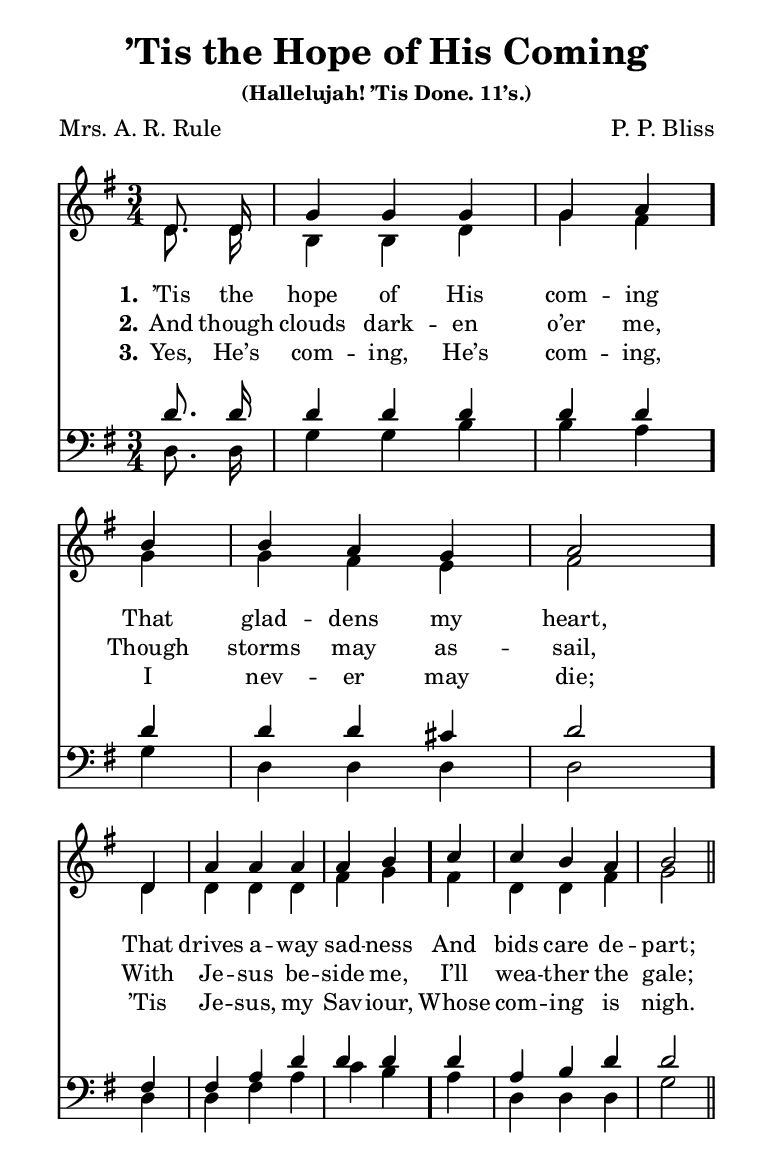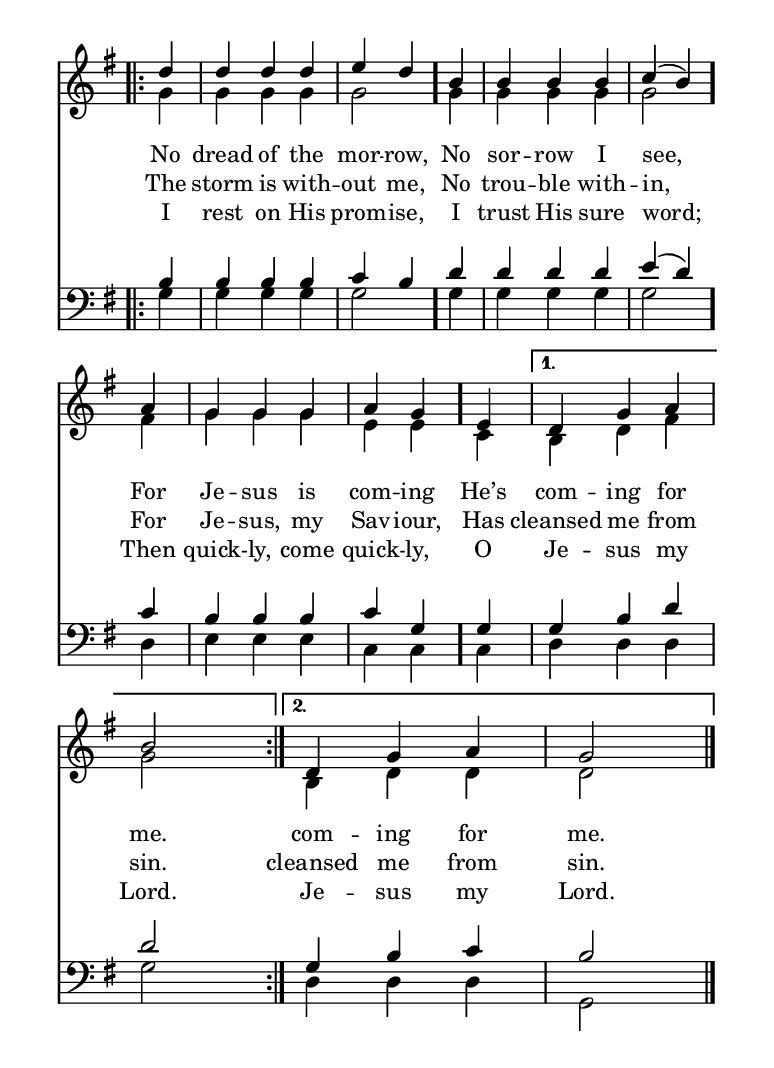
\include "common/global.ily"
\paper {
  \include "common/paper.ily"
  %ragged-bottom = ##t
  %ragged-last-bottom = ##t
  %systems-per-page = ##f
  %page-count = ##f
  indent = #0
}

\header{
  title = "’Tis the Hope of His Coming"
  subsubtitle = "(Hallelujah! ’Tis Done. 11’s.)"
  %meter = ""
  poet = "Mrs. A. R. Rule"
  composer = "P. P. Bliss"
  %copyright = ""
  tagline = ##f
}

% for fermata in MIDI
ta = { \tempo 4=80 }
tb = { \tempo 4=40 }

global = {
  \include "common/overrides.ily"
  \override Staff.TimeSignature.style = #'()
  \time 3/4
  \override Score.MetronomeMark.transparent = ##t % hide all fermata changes too
  \ta
  \key g \major
  \partial 4
  \autoBeamOff
}

notesSoprano = {
\global
\relative c' {

d8. d16 | g4 g g | g a b | b a g | a2
d,4 | a' a a | a b c | c b a | b2
\repeat volta 2 { d4 | d d d | e d b | b b b | c( b) a
                  g g g | a g e }
\alternative {
  { d4 g a | \set Timing.measureLength = #(ly:make-moment 2/4) b2 }
  { \set Timing.measureLength = #(ly:make-moment 3/4) d,4 g a | g2 }
}


  \bar "|."

}
}

notesAlto = {
\global
\relative e' {

d8. d16 | b4 b d | g fis g | g fis e | fis2
d4 | d d d | fis g fis | d d fis | g2
\repeat volta 2 { g4 | g g g | g2 g4 | g g g | g2 fis4 |
                  g g g | e e c }
\alternative {
  { b4 d fis | g2 }
  { b,4 d d | d2 }
}


}
}

notesTenor = {
\global
\relative a {

d8. d16 | d4 d d | d d d | d d cis | d2
fis,4 | fis a d | d d d | a b d | d2
\repeat volta 2 { b4 | b b b | c b d | d d d | e( d) c
                  b b b | c g g }
\alternative {
  { g4 b d | d2 }
  { g,4 b c | b2 }
}

}
}

notesBass = {
\global
\relative f {

d8. d16 | g4 g b | b a g | d d d | d2
d4 | d fis a | c b a | d, d d | g2
\repeat volta 2 { g4 | g g g | g2 g4 | g g g | g2 d4
                  e e e | c c c }
\alternative {
  { d4 d d | g2 }
  { d4 d d | g,2 }
}

}
}

wordsA = \lyricmode {
\set stanza = "1."

’Tis the hope of His com -- ing \bar "."
That glad -- dens my heart, \bar "." \break
That drives a -- way sad -- ness \bar "."
And bids care de -- part; \break \bar ".|:-||"
No dread of the mor -- row, \bar "."
No sor -- row I see, \bar "." \break
For Je -- sus is com -- ing \bar "."
He’s com -- ing for me.
com -- ing for me.

}

wordsB = \lyricmode {
\set stanza = "2."

And though clouds dark -- en o’er me,
Though storms may as -- sail,
With Je -- sus be -- side me,
I’ll wea -- ther the gale;
The storm is with -- out me,
No trou -- ble with -- in,
For Je -- sus, my Sav -- iour,
Has cleansed me from sin.
cleansed me from sin.

}

wordsC = \lyricmode {
\set stanza = "3."

Yes, He’s com -- ing, He’s com -- ing,
I nev -- er may die;
’Tis Je -- sus, my Sav -- iour,
Whose com -- ing is nigh.
I rest on His prom -- ise,
I trust His sure word;
Then quick -- ly, come quick -- ly,
O Je -- sus my Lord.
Je -- sus my Lord.

}


\score {
  \context ChoirStaff <<
    \context Staff = upper <<
      \set ChoirStaff.systemStartDelimiter = #'SystemStartBar
      \context Voice  = sopranos { \voiceOne << \notesSoprano >> }
      \context Voice  = altos { \voiceTwo << \notesAlto >> }
      \context Lyrics = one   \lyricsto sopranos \wordsA
      \context Lyrics = two   \lyricsto sopranos \wordsB
      \context Lyrics = three \lyricsto sopranos \wordsC
    >>
    \context Staff = men <<
      \clef bass
      \context Voice  = tenors { \voiceOne << \notesTenor >> }
      \context Voice  = basses { \voiceTwo << \notesBass >> }
    >>
  >>
  \layout {
    \include "common/layout.ily"
  }
  \midi{
    \include "common/midi.ily"
  }
}

\version "2.18.2"  % necessary for upgrading to future LilyPond versions.

% vi:set et ts=2 sw=2 ai nocindent syntax=lilypond
